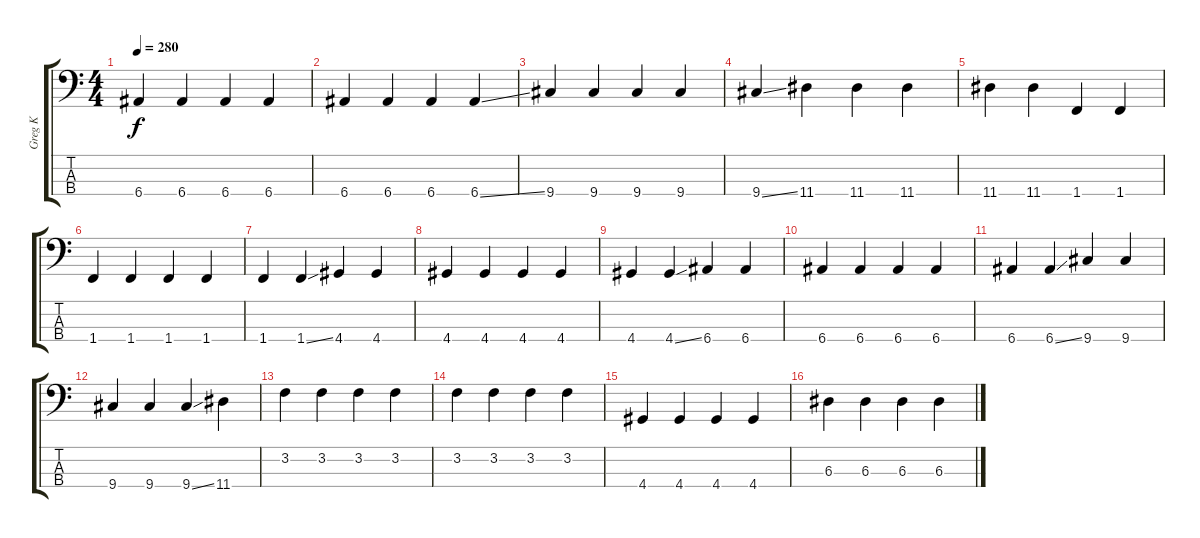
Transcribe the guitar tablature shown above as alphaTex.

\track ("Greg K" "Greg K") {instrument electricbassfinger}
\staff {score tabs}
\tuning (G2 D2 A1 E1) {hide}
\ts (4 4)
\tempo 280
\clef f4
\ks c
6.4.4{dy f} 6.4.4 6.4.4 6.4.4 |
6.4.4 6.4.4 6.4.4 6.4{ss}.4 |
9.4.4 9.4.4 9.4.4 9.4.4 |
9.4{ss}.4 11.4.4 11.4.4 11.4.4 |
11.4.4 11.4.4 1.4.4 1.4.4 |
1.4.4 1.4.4 1.4.4 1.4.4 |
1.4.4 1.4{ss}.4 4.4.4 4.4.4 |
4.4.4 4.4.4 4.4.4 4.4.4 |
4.4.4 4.4{ss}.4 6.4.4 6.4.4 |
6.4.4 6.4.4 6.4.4 6.4.4 |
6.4.4 6.4{ss}.4 9.4.4 9.4.4 |
9.4.4 9.4.4 9.4{ss}.4 11.4.4 |
3.2.4 3.2.4 3.2.4 3.2.4 |
3.2.4 3.2.4 3.2.4 3.2.4 |
4.4.4 4.4.4 4.4.4 4.4.4 |
6.3.4 6.3.4 6.3.4 6.3.4
